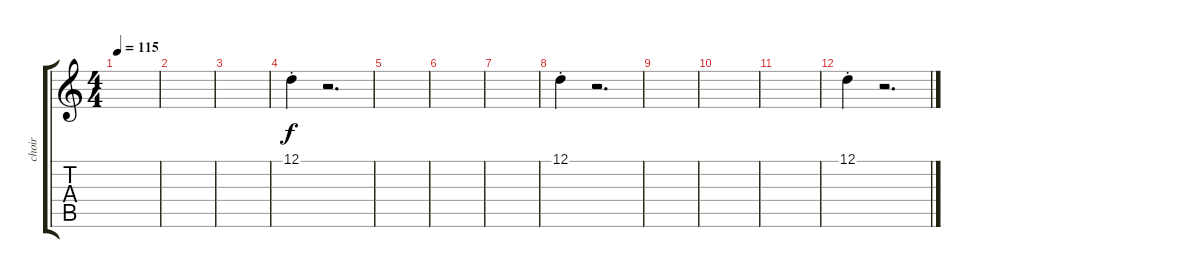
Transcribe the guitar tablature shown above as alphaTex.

\track ("choir" "choir") {instrument choiraahs}
\staff {score tabs}
\tuning (D4 A3 F3 C3 G2 C2) {hide}
\ts (4 4)
\tempo 115
\clef g2
\ks c
|
|
|
12.1{st}.4 r.2{d} |
|
|
|
12.1{st}.4 r.2{d} |
|
|
|
12.1{st}.4 r.2{d}
